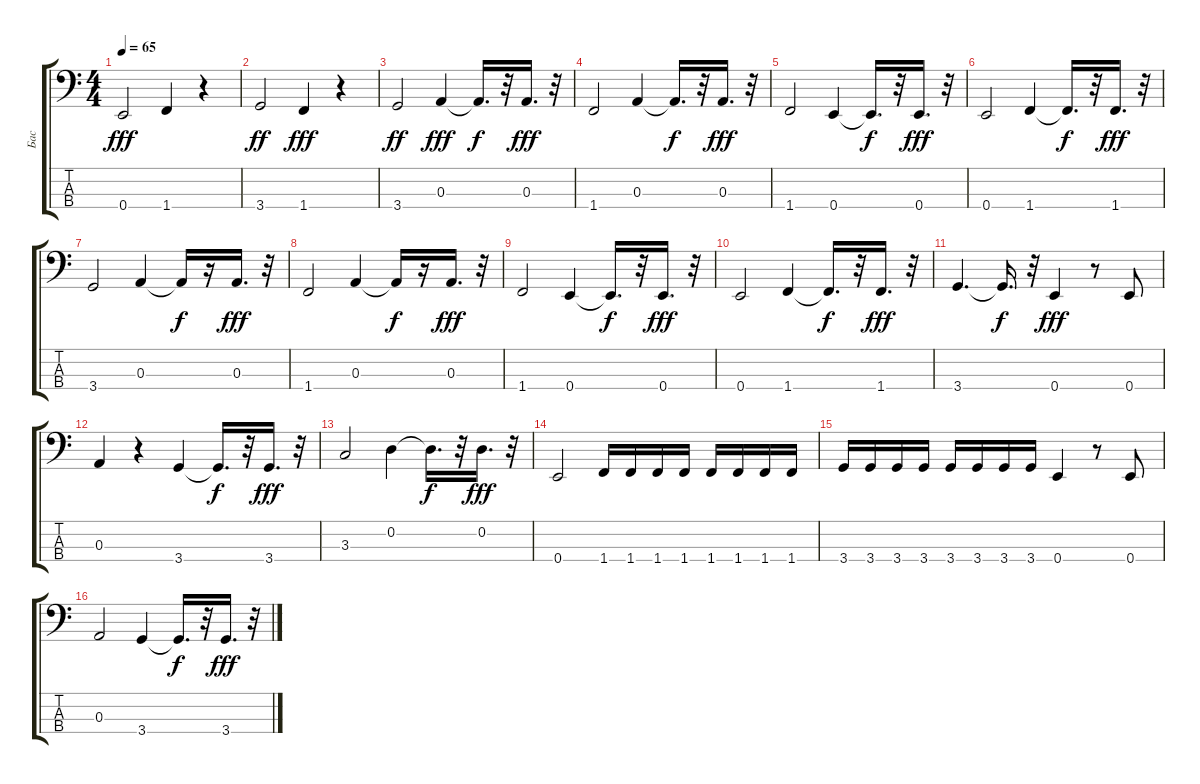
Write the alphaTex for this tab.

\track ("Бас" "Бас") {instrument electricbassfinger}
\staff {score tabs}
\tuning (G2 D2 A1 E1) {hide}
\ts (4 4)
\tempo 65
\clef f4
\ks c
0.4.2{dy fff} 1.4.4 r.4 |
3.4.2{dy ff} 1.4.4{dy fff} r.4 |
3.4.2{dy ff} 0.3.4{dy fff} 0.3{t}.16{d dy f} r.32 0.3.16{d dy fff} r.32 |
1.4.2 0.3.4 0.3{t}.16{d dy f} r.32 0.3.16{d dy fff} r.32 |
1.4.2 0.4.4 0.4{t}.16{d dy f} r.32 0.4.16{d dy fff} r.32 |
0.4.2 1.4.4 1.4{t}.16{d dy f} r.32 1.4.16{d dy fff} r.32 |
3.4.2 0.3.4 0.3{t}.16{dy f} r.16 0.3.16{d dy fff} r.32 |
1.4.2 0.3.4 0.3{t}.16{dy f} r.16 0.3.16{d dy fff} r.32 |
1.4.2 0.4.4 0.4{t}.16{d dy f} r.32 0.4.16{d dy fff} r.32 |
0.4.2 1.4.4 1.4{t}.16{d dy f} r.32 1.4.16{d dy fff} r.32 |
3.4.4{d} 3.4{t}.16{d dy f} r.32 0.4.4{dy fff} r.8 0.4.8 |
0.3.4 r.4 3.4.4 3.4{t}.16{d dy f} r.32 3.4.16{d dy fff} r.32 |
3.3.2 0.2.4 0.2{t}.16{d dy f} r.32 0.2.16{d dy fff} r.32 |
0.4.2 1.4.16 1.4.16 1.4.16 1.4.16 1.4.16 1.4.16 1.4.16 1.4.16 |
3.4.16 3.4.16 3.4.16 3.4.16 3.4.16 3.4.16 3.4.16 3.4.16 0.4.4 r.8 0.4.8 |
0.3.2 3.4.4 3.4{t}.16{d dy f} r.32 3.4.16{d dy fff} r.32
